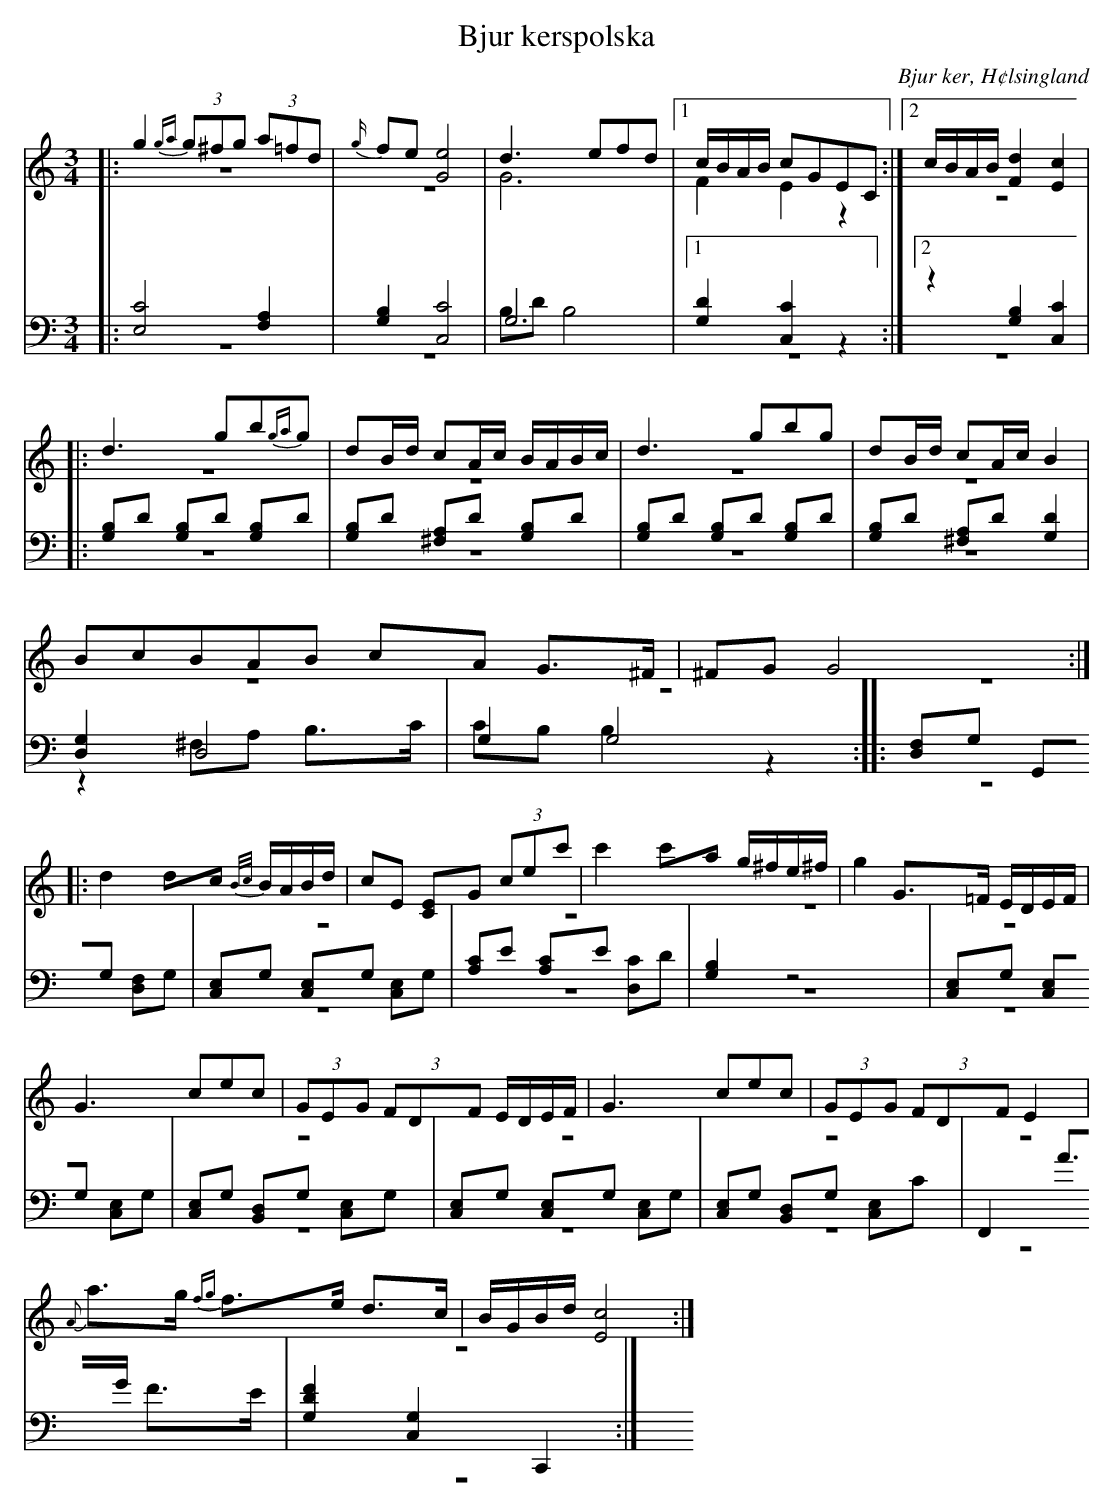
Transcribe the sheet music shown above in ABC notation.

X:1
T: Bjur kerspolska
O: Bjur ker, H¢lsingland
M: 3/4
L: 1/8
K: C
V:1
V:2 merge
V:3
V:4 merge
V:1
|:g2 {ga} (3g^fg (3a=fd|{g/}fe [G4e4]|d3 efd|1 c/B/A/B/ cGEC:|2 c/B/A/B/ [F2d2][E2c2]|
|:d3 gb{ga}g| dB/d/ cA/c/ B/A/B/c/| d3 gbg| dB/d/ cA/c/ B2|
B2/5c2/5B2/5A2/5B2/5 cA G>^F| ^FG G4 :|
|:d2 dc {B/c/}B/A/B/d/|cE [CE]G (3cec'|c'2 c'a g/^f/e/^f/|g2 G>=F E/D/E/F/|
G3 cec|(3GEG (3FDF E/D/E/F/|G3 cec|(3GEG (3FDF E2|
{A}a>g {fg}f>e d>c|B/G/B/d/ [E4c4]:|
V:2
|:z6|z6|G6|1 F2 E2 z2:|2 z6|
|:z6|z6|z6|z6|
z6|z6:|
|:z6|z6|z6|z6|
z6|z6|z6|z6|
z6|z6:|
V:3 clef=bass
|:[E,4C4] [F,2A,2]|[G,2B,2] [C,4C4]|G,6|1 [G,2D2][C,2C2] z2:|2 z2 [G,2B,2][C,2C2]|
|:[G,B,]D [G,B,]D [G,B,]D|[G,B,]D [^F,A,]D [G,B,]D|[G,B,]D [G,B,]D [G,B,]D|[G,B,]D [^F,A,]D [G,2D2]|
[D,2G,2] D,4|G,2 G,4:|
|:[D,F,]G, G,,G, [D,F,]G,|[C,E,]G, [C,E,]G, [C,E,]G,|[A,C]E [A,C]E [D,C]D| [G,2B,2] z4|
[C,E,]G, [C,E,]G, [C,E,]G,|[C,E,]G, [B,,D,]G, [C,E,]G,|[C,E,]G, [C,E,]G, [C,E,]G,|[C,E,]G, [B,,D,]G, [C,E,]C|
F,,2 A>G F>E|[G,2D2F2] [C,2G,2] C,,2:|
V:4 clef=bass
|:z6|z6|B,D B,4|1 z6:|2 z6|
|:z6|z6|z6| z6|
z2 ^F,A, B,>C |CB, B,2 z2:|
|:z6|z6|z6|z6|
z6|z6|z6|z6|
z6|z6:|
